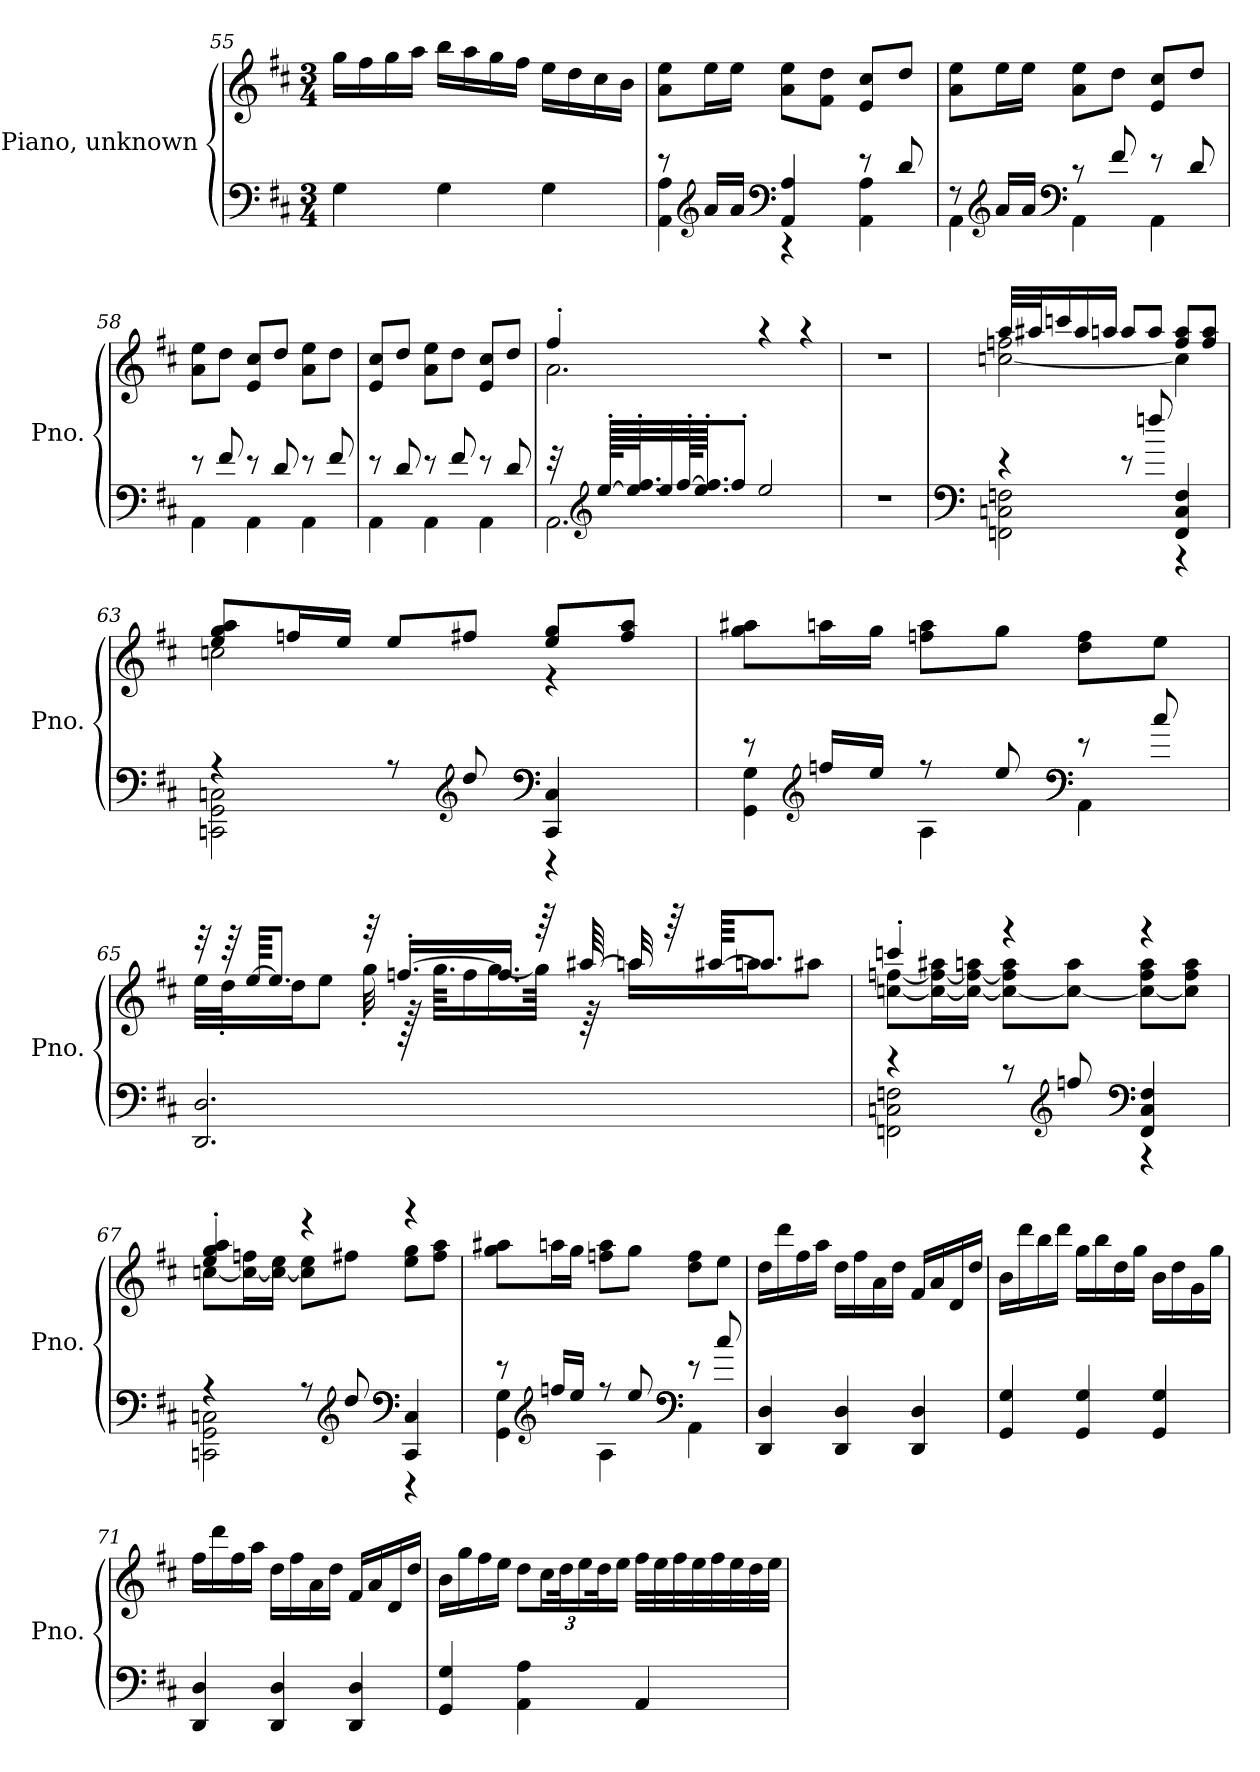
**kern	**kern
*part1	*part1
*staff2	*staff1
*I"Piano, unknown	*
*I'Pno.	*
*clefF4	*clefG2
*k[f#c#]	*k[f#c#]
*M3/4	*M3/4
=55	=55
4G\	16gg\LL
.	16ff#\
.	16gg\
.	16aa\JJ
4G\	16bb\LL
.	16aa\
.	16gg\
.	16ff#\JJ
4G\	16ee\LL
.	16dd\
.	16cc#\
.	16b\JJ
=56	=56
*^	*
8r	4AA\ 4A\	8a\ 8ee\L
*clefG2	*	*
16a/LL	.	16ee\L
16a/JJ	.	16ee\JJ
*clefF4	*	*
4AA/ 4A/	4r	8a\ 8ee\L
.	.	8f#\ 8dd\J
8r	4AA\ 4A\	8e/ 8cc#/L
8d/	.	8dd/J
!!LO:LB:g=z
=57	=57	=57
8r	4AA\	8a\ 8ee\L
*clefG2	*	*
16a/LL	.	16ee\L
16a/JJ	.	16ee\JJ
*clefF4	*	*
8r	4AA\	8a\ 8ee\L
8f#/	.	8dd\J
8r	4AA\	8e/ 8cc#/L
8d/	.	8dd/J
=58	=58	=58
8r	4AA\	8a\ 8ee\L
8f#/	.	8dd\J
8r	4AA\	8e/ 8cc#/L
8d/	.	8dd/J
8r	4AA\	8a\ 8ee\L
8f#/	.	8dd\J
=59	=59	=59
8r	4AA\	8e/ 8cc#/L
8d/	.	8dd/J
8r	4AA\	8a\ 8ee\L
8f#/	.	8dd\J
8r	4AA\	8e/ 8cc#/L
8d/	.	8dd/J
=60	=60	=60
*	*	*^
32r	2.AA\	4ff#'/	2.a\
*clefG2	*	*	*
[128ee'/KLLLL	.	.	.
64.ee/]' 64.ff#/'J	.	.	.
32ee/	.	.	.
[128ff#'/KL	.	.	.
64.ee/' 64.ff#/]'JJJ	.	.	.
8ff#'/J	.	.	.
2ee/	.	4r	.
.	.	4r	.
*v	*v	*	*
*	*v	*v
!!LO:LB:g=z
=61	=61
2.r	2.r
=62	=62
*clefF4	*
*^	*^
4r	2FFn\ 2Cn\ 2Fn\	32aa/LLL	[2ccn\ 2ffn\
.	.	32aa#X/J	.
.	.	16cccn/	.
.	.	16aa#/	.
.	.	16aan/JJ	.
8r	.	8aa/L	.
8ffn/	.	8aa/J	.
4FF/ 4C/ 4F/	4r	8ff/ 8aa/L	4cc\]
.	.	8ff/ 8aa/J	.
=63	=63	=63	=63
4r	2CCn\ 2GG\ 2Cn\	8ee/ 8gg/ 8aa/L	2ccn\
.	.	16ffn/L	.
.	.	16ee/JJ	.
8r	.	8ee/L	.
*clefG2	*	*	*
8dd/	.	8ff#X/J	.
*clefF4	*	*	*
4CC/ 4C/	4r	8ee/ 8gg/L	4r
.	.	8ff#/ 8aa/J	.
*	*	*v	*v
!!LO:LB:g=z
=64	=64	=64
8r	4GG\ 4G\	8gg\ 8aa#X\L
*clefG2	*	*
16ffn/LL	.	16aan\L
16ee/JJ	.	16gg\JJ
8r	4A\	8ffn\ 8aa\L
8ee/	.	8gg\J
*clefF4	*	*
8r	4AA\	8dd\ 8ff\L
8cc#/	.	8ee\J
*v	*v	*
=65	=65
*	*^
2.DD/ 2.D/	32r	32ee\LLL
.	64r	32dd'\J
.	[64ee/KKKL	.
.	8.ee/J]	16dd\J
.	.	8ee\J
.	32r	32gg'\
.	[16.ffn'/LL	128r
.	.	64.gg\KKLL
.	.	16ff\
.	16.ff/JJ]	[16.gg\
.	64r	64gg\JJkk]
.	[64aa#X/	64r
.	32aa#/]	16aan\LL
.	64r	.
.	[64aa#X/KKKL	.
.	8.aa#/J]	16aan\J
.	.	8aa#X\J
!!LO:LB:g=z	!!
=66	=66	=66
*^	*	*
4r	2FFn\ 2Cn\ 2Fn\	4cccn'/	[8ccn\ [8ffn\L
.	.	.	16cc\_ 16ff\_ 16aa#X\L
.	.	.	16cc\_ 16ff\_ 16aan\JJ
8r	.	4r	8cc\_ 8ff\] 8aa\L
*clefG2	*	*	*
8ffn/	.	.	8cc\_ 8aa\J
*clefF4	*	*	*
4FF/ 4C/ 4F/	4r	4r	8cc\_ 8ff\ 8aa\L
.	.	.	8cc\] 8ff\ 8aa\J
=67	=67	=67	=67
4r	2CCn\ 2GG\ 2Cn\	4ee/' 4gg/' 4aa/'	[8ccn\L
.	.	.	16cc\_ 16ffn\L
.	.	.	16cc\_ 16ee\JJ
8r	.	4r	8cc\] 8ee\L
*clefG2	*	*	*
8dd/	.	.	8ff#X\J
*clefF4	*	*	*
4CC/ 4C/	4r	4r	8ee\ 8gg\L
.	.	.	8ff#\ 8aa\J
*	*	*v	*v
=68	=68	=68
8r	4GG\ 4G\	8gg\ 8aa#X\L
*clefG2	*	*
16ffn/LL	.	16aan\L
16ee/JJ	.	16gg\JJ
8r	4A\	8ffn\ 8aa\L
8ee/	.	8gg\J
*clefF4	*	*
8r	4AA\	8dd\ 8ff\L
8cc#/	.	8ee\J
*v	*v	*
!!LO:LB:g=z
=69	=69
4DD/ 4D/	16dd\LL
.	16ddd\
.	16ff#\
.	16aa\JJ
4DD/ 4D/	16dd\LL
.	16ff#\
.	16a\
.	16dd\JJ
4DD/ 4D/	16f#/LL
.	16a/
.	16d/
.	16dd/JJ
=70	=70
4GG/ 4G/	16b\LL
.	16ddd\
.	16bb\
.	16ddd\JJ
4GG/ 4G/	16gg\LL
.	16bb\
.	16dd\
.	16gg\JJ
4GG/ 4G/	16b\LL
.	16dd\
.	16g\
.	16gg\JJ
=71	=71
4DD/ 4D/	16ff#\LL
.	16ddd\
.	16ff#\
.	16aa\JJ
4DD/ 4D/	16dd\LL
.	16ff#\
.	16a\
.	16dd\JJ
4DD/ 4D/	16f#/LL
.	16a/
.	16d/
.	16dd/JJ
!!LO:PB:g=z
=72	=72
4GG/ 4G/	16b\LL
.	16gg\
.	16ff#\
.	16ee\JJ
*	*Xbrackettup
4AA\ 4A\	12dd\L
.	24cc#\L
.	48dd\K
.	24ee\
.	48dd\K
.	24ee\JJ
4AA/	32ff#\LLL
.	32ee\
.	32ff#\
.	32ee\
.	32ff#\
.	32ee\
.	32dd\
.	32ee\JJJ
=	=
*-	*-
